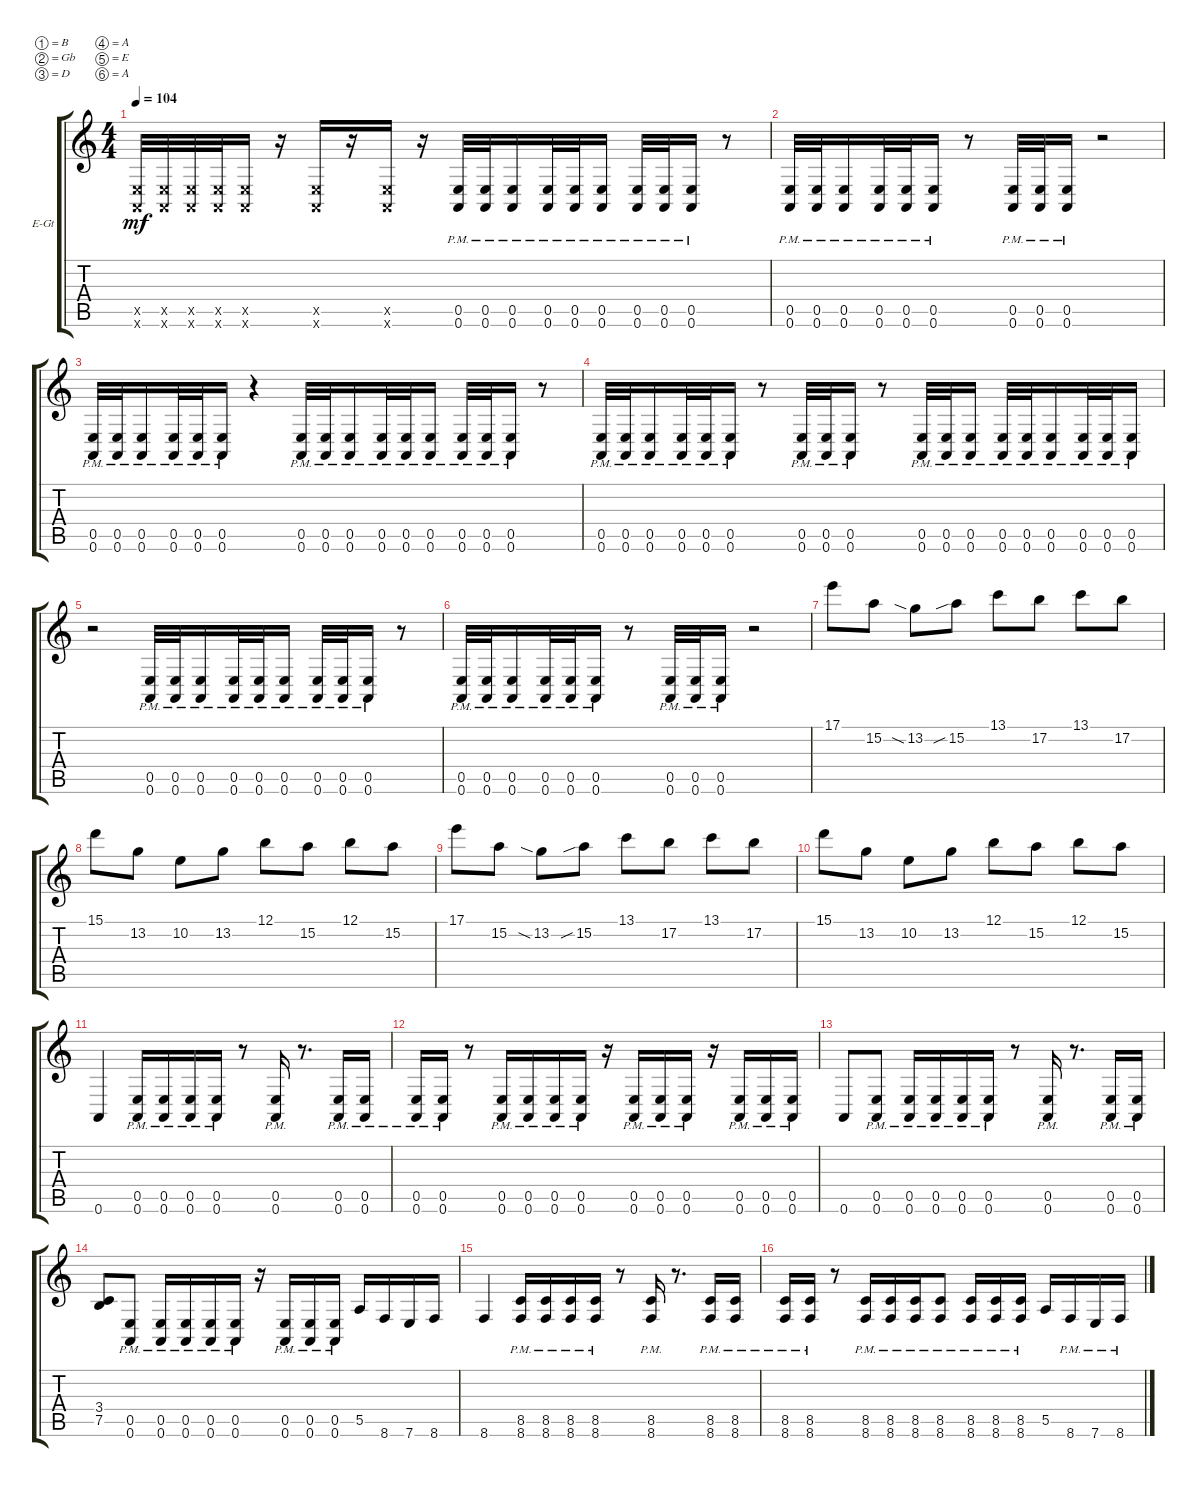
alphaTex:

\defaultSystemsLayout 4
\bracketExtendMode groupsimilarinstruments
\firstSystemTrackNameOrientation horizontal
\otherSystemsTrackNameOrientation horizontal
\track ("Eaven Dall - Right" "E-Gt") {instrument distortionguitar}
\staff {score tabs}
\tuning (B3 Gb3 D3 A2 E2 A1)
\ts (4 4)
\tempo 104
\clef g2
\ks c
(0.5{x} 0.6{x}).32{dy mf} (0.5{x} 0.6{x}).32 (0.5{x} 0.6{x}).32 (0.5{x} 0.6{x}).32 (0.5{x} 0.6{x}).16 r.16 (0.5{x} 0.6{x}).16 r.16 (0.5{x} 0.6{x}).16 r.16 (0.6{pm} 0.5{pm}).32 (0.6{pm} 0.5{pm}).32 (0.6{pm} 0.5{pm}).16 (0.6{pm} 0.5{pm}).32 (0.6{pm} 0.5{pm}).32 (0.6{pm} 0.5{pm}).16 (0.6{pm} 0.5{pm}).32 (0.6{pm} 0.5{pm}).32 (0.6{pm} 0.5{pm}).16 r.8 |
(0.6{pm} 0.5{pm}).32 (0.6{pm} 0.5{pm}).32 (0.6{pm} 0.5{pm}).16 (0.6{pm} 0.5{pm}).32 (0.6{pm} 0.5{pm}).32 (0.5{pm} 0.6{pm}).16 r.8 (0.6{pm} 0.5{pm}).32 (0.6{pm} 0.5{pm}).32 (0.6{pm} 0.5{pm}).16 r.2 |
(0.6{pm} 0.5{pm}).32 (0.6{pm} 0.5{pm}).32 (0.6{pm} 0.5{pm}).16 (0.6{pm} 0.5{pm}).32 (0.6{pm} 0.5{pm}).32 (0.6{pm} 0.5{pm}).16 r.4 (0.6{pm} 0.5{pm}).32 (0.6{pm} 0.5{pm}).32 (0.6{pm} 0.5{pm}).16 (0.6{pm} 0.5{pm}).32 (0.6{pm} 0.5{pm}).32 (0.6{pm} 0.5{pm}).16 (0.6{pm} 0.5{pm}).32 (0.6{pm} 0.5{pm}).32 (0.6{pm} 0.5{pm}).16 r.8 |
(0.6{pm} 0.5{pm}).32 (0.6{pm} 0.5{pm}).32 (0.6{pm} 0.5{pm}).16 (0.6{pm} 0.5{pm}).32 (0.6{pm} 0.5{pm}).32 (0.6{pm} 0.5{pm}).16 r.8 (0.6{pm} 0.5{pm}).32 (0.6{pm} 0.5{pm}).32 (0.6{pm} 0.5{pm}).16 r.8 (0.6{pm} 0.5{pm}).32 (0.6{pm} 0.5{pm}).32 (0.6{pm} 0.5{pm}).16 (0.6{pm} 0.5{pm}).32 (0.6{pm} 0.5{pm}).32 (0.6{pm} 0.5{pm}).16 (0.6{pm} 0.5{pm}).32 (0.6{pm} 0.5{pm}).32 (0.6{pm} 0.5{pm}).16 |
r.2 (0.6{pm} 0.5{pm}).32 (0.6{pm} 0.5{pm}).32 (0.6{pm} 0.5{pm}).16 (0.6{pm} 0.5{pm}).32 (0.6{pm} 0.5{pm}).32 (0.6{pm} 0.5{pm}).16 (0.6{pm} 0.5{pm}).32 (0.6{pm} 0.5{pm}).32 (0.6{pm} 0.5{pm}).16 r.8 |
(0.6{pm} 0.5{pm}).32 (0.6{pm} 0.5{pm}).32 (0.6{pm} 0.5{pm}).16 (0.6{pm} 0.5{pm}).32 (0.6{pm} 0.5{pm}).32 (0.5{pm} 0.6{pm}).16 r.8 (0.6{pm} 0.5{pm}).32 (0.6{pm} 0.5{pm}).32 (0.6{pm} 0.5{pm}).16 r.2 |
17.1.8 15.2.8 13.2{sia}.8 15.2{sib}.8 13.1.8 17.2.8 13.1.8 17.2.8 |
15.1.8 13.2.8 10.2.8 13.2.8 12.1.8 15.2.8 12.1.8 15.2.8 |
17.1.8 15.2.8 13.2{sia}.8 15.2{sib}.8 13.1.8 17.2.8 13.1.8 17.2.8 |
15.1.8 13.2.8 10.2.8 13.2.8 12.1.8 15.2.8 12.1.8 15.2.8 |
0.6.4 (0.6{pm} 0.5{pm}).16 (0.6{pm} 0.5{pm}).16 (0.6{pm} 0.5{pm}).16 (0.6{pm} 0.5{pm}).16 r.8 (0.6{pm} 0.5{pm}).16 r.8{d} (0.6{pm} 0.5{pm}).16 (0.5{pm} 0.6{pm}).16 |
(0.5{pm} 0.6{pm}).16 (0.6{pm} 0.5{pm}).16 r.8 (0.6{pm} 0.5{pm}).16 (0.6{pm} 0.5{pm}).16 (0.6{pm} 0.5{pm}).16 (0.6{pm} 0.5{pm}).16 r.16 (0.6{pm} 0.5{pm}).16 (0.6{pm} 0.5{pm}).16 (0.6{pm} 0.5{pm}).16 r.16 (0.6{pm} 0.5{pm}).16 (0.6{pm} 0.5{pm}).16 (0.6{pm} 0.5{pm}).16 |
0.6.8 (0.6{pm} 0.5{pm}).8 (0.6{pm} 0.5{pm}).16 (0.6{pm} 0.5{pm}).16 (0.6{pm} 0.5{pm}).16 (0.6{pm} 0.5{pm}).16 r.8 (0.6{pm} 0.5{pm}).16 r.8{d} (0.6{pm} 0.5{pm}).16 (0.6{pm} 0.5{pm}).16 |
(3.4 7.5).8 (0.6{pm} 0.5{pm}).8 (0.6{pm} 0.5{pm}).16 (0.6{pm} 0.5{pm}).16 (0.6{pm} 0.5{pm}).16 (0.6{pm} 0.5{pm}).16 r.16 (0.5{pm} 0.6{pm}).16 (0.6{pm} 0.5{pm}).16 (0.5{pm} 0.6{pm}).16 5.5.16 8.6.16 7.6.16 8.6.16 |
8.6.4 (8.6{pm} 8.5{pm}).16 (8.6{pm} 8.5{pm}).16 (8.6{pm} 8.5{pm}).16 (8.6{pm} 8.5{pm}).16 r.8 (8.6{pm} 8.5{pm}).16 r.8{d} (8.6{pm} 8.5{pm}).16 (8.5{pm} 8.6{pm}).16 |
(8.5{pm} 8.6{pm}).16 (8.6{pm} 8.5{pm}).16 r.8 (8.6{pm} 8.5{pm}).16 (8.6{pm} 8.5{pm}).16 (8.6{pm} 8.5{pm}).16 (8.6{pm} 8.5{pm}).8 (8.6{pm} 8.5{pm}).16 (8.6{pm} 8.5{pm}).16 (8.6{pm} 8.5{pm}).16 5.5.16 8.6{pm}.16 7.6{pm}.16 8.6{pm}.16
